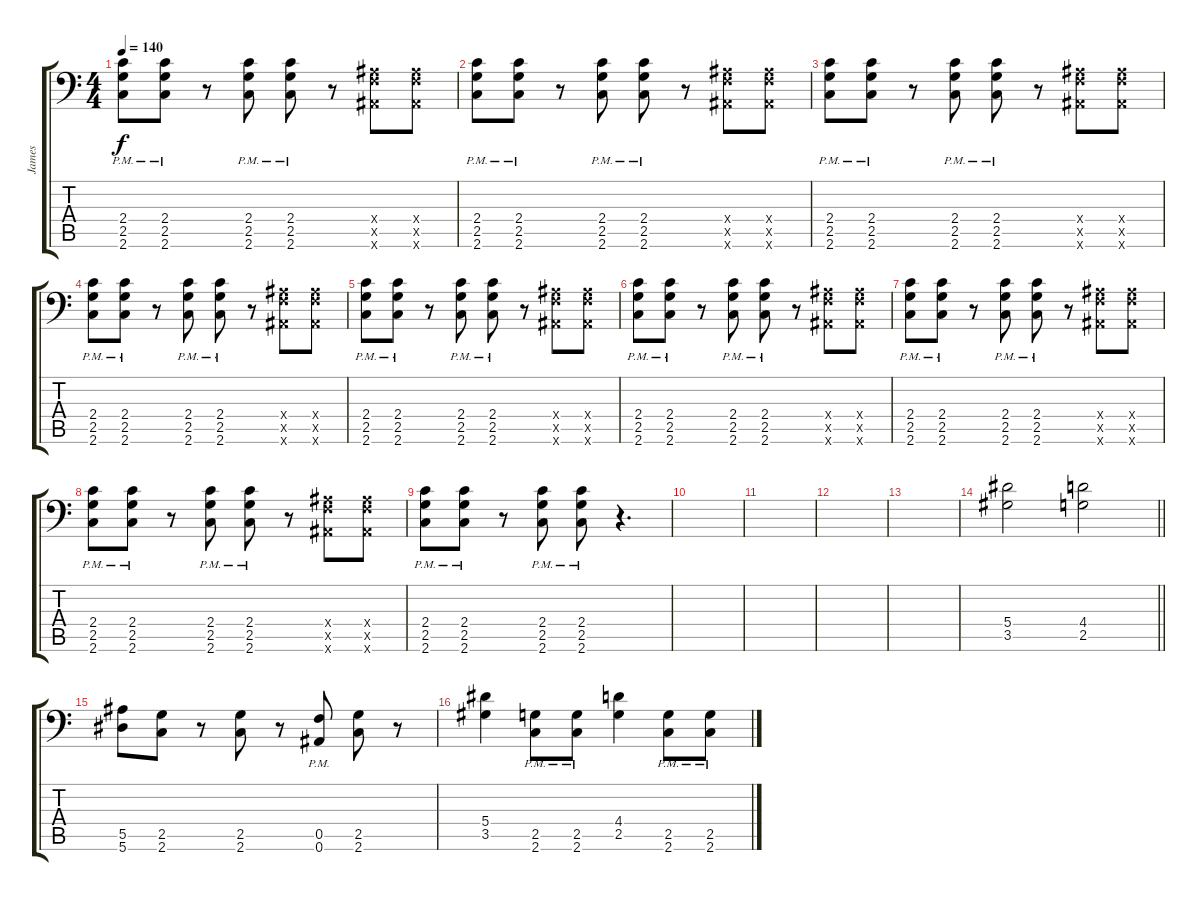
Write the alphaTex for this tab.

\track ("James" "James") {instrument distortionguitar}
\staff {score tabs}
\tuning (C4 G3 Eb3 Bb2 F2 Bb1) {hide}
\ts (4 4)
\tempo 140
\clef f4
\ks c
(2.4{pm} 2.5{pm} 2.6{pm}).8{dy f} (2.4{pm} 2.5{pm} 2.6{pm}).8 r.8 (2.4{pm} 2.5{pm} 2.6{pm}).8 (2.4{pm} 2.5{pm} 2.6{pm}).8 r.8 (0.4{x} 0.5{x} 0.6{x}).8 (0.4{x} 0.5{x} 0.6{x}).8 |
(2.4{pm} 2.5{pm} 2.6{pm}).8 (2.4{pm} 2.5{pm} 2.6{pm}).8 r.8 (2.4{pm} 2.5{pm} 2.6{pm}).8 (2.4{pm} 2.5{pm} 2.6{pm}).8 r.8 (0.4{x} 0.5{x} 0.6{x}).8 (0.4{x} 0.5{x} 0.6{x}).8 |
(2.4{pm} 2.5{pm} 2.6{pm}).8 (2.4{pm} 2.5{pm} 2.6{pm}).8 r.8 (2.4{pm} 2.5{pm} 2.6{pm}).8 (2.4{pm} 2.5{pm} 2.6{pm}).8 r.8 (0.4{x} 0.5{x} 0.6{x}).8 (0.4{x} 0.5{x} 0.6{x}).8 |
(2.4{pm} 2.5{pm} 2.6{pm}).8 (2.4{pm} 2.5{pm} 2.6{pm}).8 r.8 (2.4{pm} 2.5{pm} 2.6{pm}).8 (2.4{pm} 2.5{pm} 2.6{pm}).8 r.8 (0.4{x} 0.5{x} 0.6{x}).8 (0.4{x} 0.5{x} 0.6{x}).8 |
(2.4{pm} 2.5{pm} 2.6{pm}).8 (2.4{pm} 2.5{pm} 2.6{pm}).8 r.8 (2.4{pm} 2.5{pm} 2.6{pm}).8 (2.4{pm} 2.5{pm} 2.6{pm}).8 r.8 (0.4{x} 0.5{x} 0.6{x}).8 (0.4{x} 0.5{x} 0.6{x}).8 |
(2.4{pm} 2.5{pm} 2.6{pm}).8 (2.4{pm} 2.5{pm} 2.6{pm}).8 r.8 (2.4{pm} 2.5{pm} 2.6{pm}).8 (2.4{pm} 2.5{pm} 2.6{pm}).8 r.8 (0.4{x} 0.5{x} 0.6{x}).8 (0.4{x} 0.5{x} 0.6{x}).8 |
(2.4{pm} 2.5{pm} 2.6{pm}).8 (2.4{pm} 2.5{pm} 2.6{pm}).8 r.8 (2.4{pm} 2.5{pm} 2.6{pm}).8 (2.4{pm} 2.5{pm} 2.6{pm}).8 r.8 (0.4{x} 0.5{x} 0.6{x}).8 (0.4{x} 0.5{x} 0.6{x}).8 |
(2.4{pm} 2.5{pm} 2.6{pm}).8 (2.4{pm} 2.5{pm} 2.6{pm}).8 r.8 (2.4{pm} 2.5{pm} 2.6{pm}).8 (2.4{pm} 2.5{pm} 2.6{pm}).8 r.8 (0.4{x} 0.5{x} 0.6{x}).8 (0.4{x} 0.5{x} 0.6{x}).8 |
(2.4{pm} 2.5{pm} 2.6{pm}).8 (2.4{pm} 2.5{pm} 2.6{pm}).8 r.8 (2.4{pm} 2.5{pm} 2.6{pm}).8 (2.4{pm} 2.5{pm} 2.6{pm}).8 r.4{d} |
|
|
|
|
\barLineRight lightlight
(5.4 3.5).2 (4.4 2.5).2 |
\section ("" "")
(5.5 5.6).8 (2.5 2.6).8 r.8 (2.5 2.6).8 r.8 (0.5{pm} 0.6{pm}).8 (2.5 2.6).8 r.8 |
(5.4 3.5).4 (2.5{pm} 2.6{pm}).8 (2.5{pm} 2.6{pm}).8 (4.4 2.5).4 (2.5{pm} 2.6{pm}).8 (2.5{pm} 2.6{pm}).8
